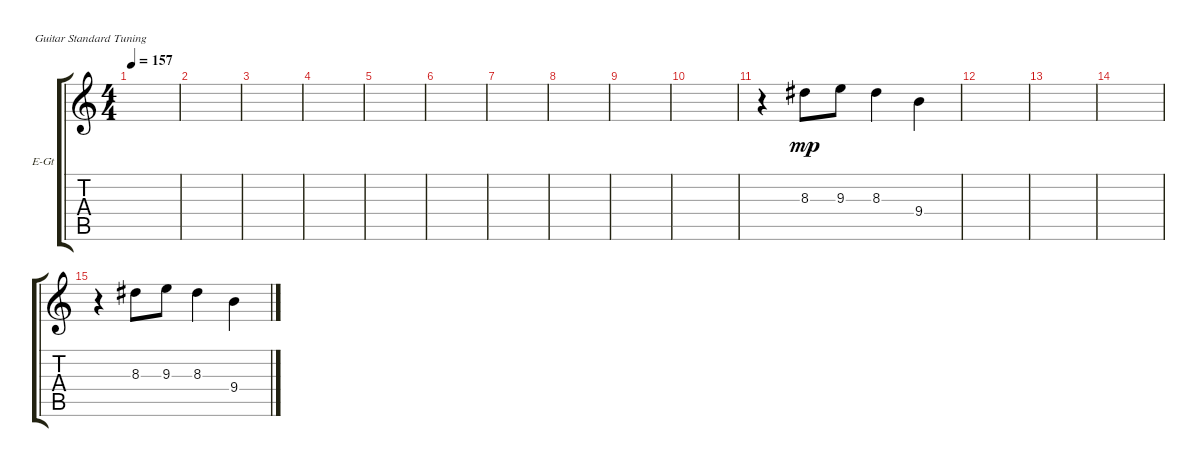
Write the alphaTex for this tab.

\defaultSystemsLayout 4
\bracketExtendMode groupsimilarinstruments
\firstSystemTrackNameOrientation horizontal
\otherSystemsTrackNameOrientation horizontal
\track ("Electric Guitar" "E-Gt") {instrument overdrivenguitar}
\staff {score tabs}
\tuning (E4 B3 G3 D3 A2 E2)
\ts (4 4)
\tempo 157
\clef g2
\ks c
|
|
|
|
|
|
|
|
|
|
r.4 8.3.8{dy mp} 9.3.8 8.3.4 9.4.4 |
|
|
|
r.4 8.3.8 9.3.8 8.3.4 9.4.4
